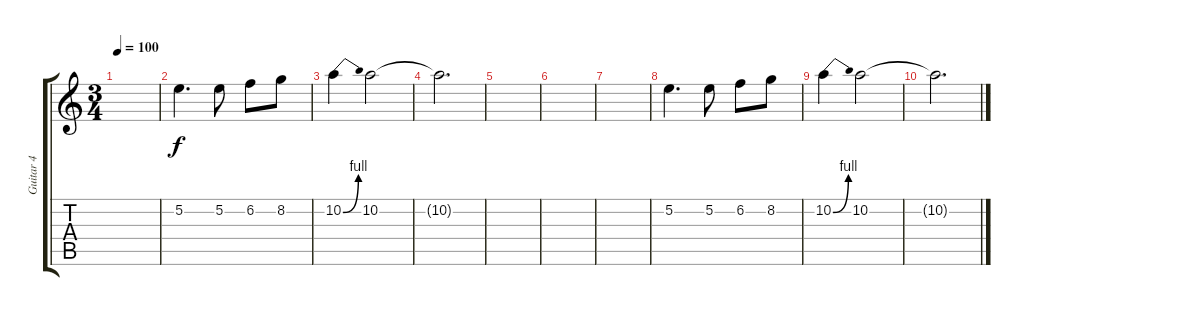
\track ("Guitar 4" "Guitar 4") {instrument overdrivenguitar}
\staff {score tabs}
\tuning (E4 B3 G3 D3 A2 E2) {hide}
\ts (3 4)
\tempo 100
\clef g2
\ks c
|
5.2.4{d} 5.2.8 6.2.8 8.2.8 |
10.2{be (bend 0 0 60 4)}.4 10.2.2 |
10.2{t}.2{d} |
|
|
|
5.2.4{d} 5.2.8 6.2.8 8.2.8 |
10.2{be (bend 0 0 60 4)}.4 10.2.2 |
10.2{t}.2{d}
